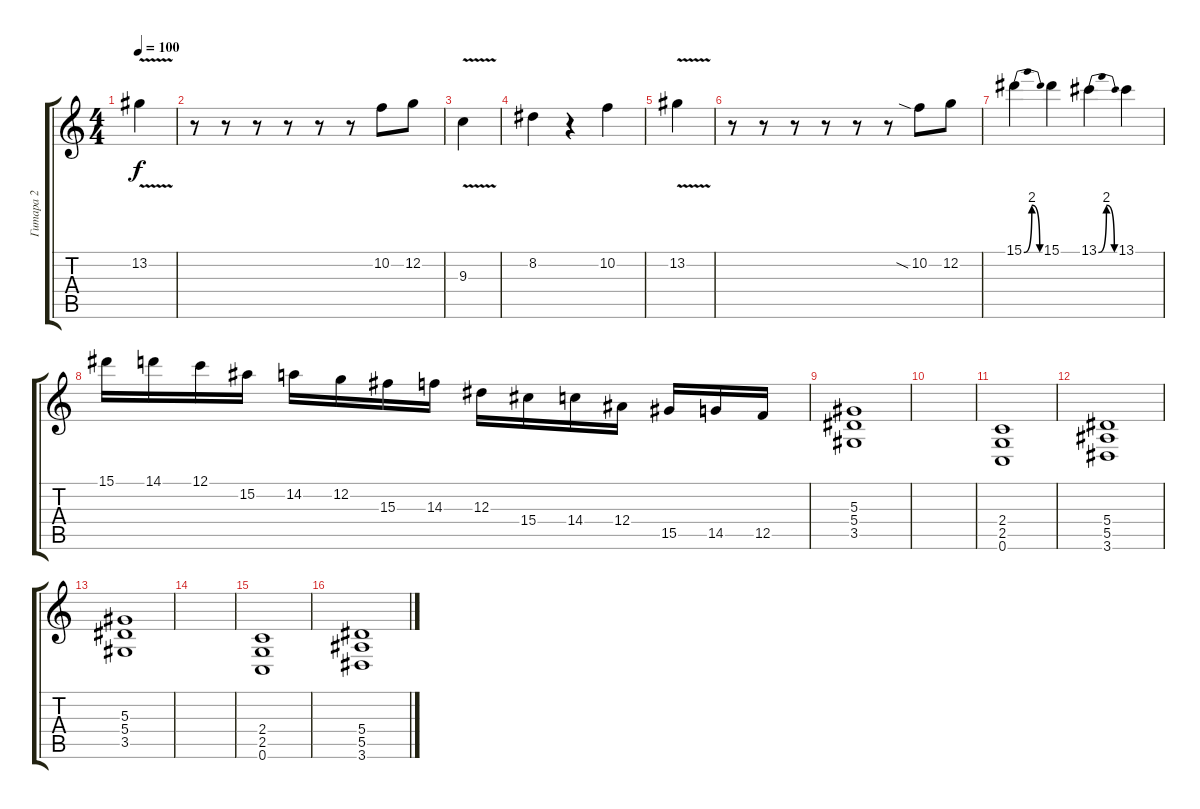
\track ("Гитара 2" "Гитара 2") {instrument distortionguitar}
\staff {score tabs}
\tuning (C4 G3 Eb3 Bb2 F2 C2) {hide}
\ts (4 4)
\tempo 100
\clef g2
\ks c
13.2{v}.4{dy f} |
r.8 r.8 r.8 r.8 r.8 r.8 10.2.8 12.2.8 |
9.3{v}.4 |
8.2.4 r.4 10.2.4 |
13.2{v}.4 |
r.8 r.8 r.8 r.8 r.8 r.8 10.2{sia}.8 12.2.8 |
15.1{be (bendrelease 0 0 30 8 30 8 60 0)}.4 15.1.4 13.1{be (bendrelease 0 0 30 8 30 8 60 0)}.4 13.1.4 |
15.1.16 14.1.16 12.1.16 15.2.16 14.2.16 12.2.16 15.3.16 14.3.16 12.3.16 15.4.16 14.4.16 12.4.16 15.5.16 14.5.16 12.5.16 |
(5.3 5.4 3.5).1 |
|
(2.4 2.5 0.6).1 |
(5.4 5.5 3.6).1 |
(5.3 5.4 3.5).1 |
|
(2.4 2.5 0.6).1 |
(5.4 5.5 3.6).1
